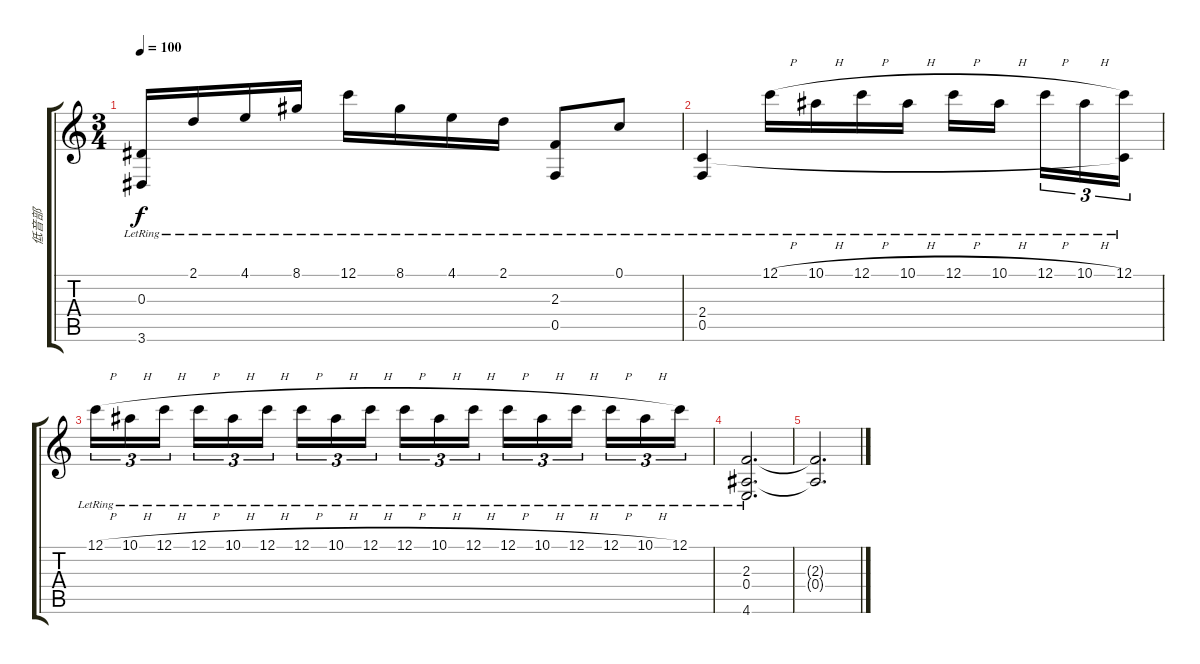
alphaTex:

\track ("低音部" "低音部") {instrument acousticguitarnylon}
\staff {score tabs}
\tuning (C4 G3 Eb3 Bb2 F2 C2) {hide}
\ts (3 4)
\tempo 100
\clef g2
\ks c
(0.3{lr} 3.6{lr}).16{dy f} 2.1{lr}.16 4.1{lr}.16 8.1{lr}.16 12.1{lr}.16 8.1{lr}.16 4.1{lr}.16 2.1{lr}.16 (2.3{lr} 0.5{lr}).8 0.1{lr}.8 |
(2.4{lr} 0.5{lr}).4 12.1{h lr}.16 10.1{h lr}.16 12.1{h lr}.16 10.1{h lr}.16 12.1{h lr}.16 10.1{h lr}.16{beam splitsecondary} 12.1{h lr}.16{tu (3 2)} 10.1{h lr}.16{tu (3 2)} (12.1{lr} 2.4{t}).16{tu (3 2)} |
12.1{h lr}.16{tu (3 2)} 10.1{h lr}.16{tu (3 2)} 12.1{h lr}.16{tu (3 2) beam splitsecondary} 12.1{h lr}.16{tu (3 2)} 10.1{h lr}.16{tu (3 2)} 12.1{h lr}.16{tu (3 2)} 12.1{h lr}.16{tu (3 2)} 10.1{h lr}.16{tu (3 2)} 12.1{h lr}.16{tu (3 2) beam splitsecondary} 12.1{h lr}.16{tu (3 2)} 10.1{h lr}.16{tu (3 2)} 12.1{h lr}.16{tu (3 2)} 12.1{h lr}.16{tu (3 2)} 10.1{h lr}.16{tu (3 2)} 12.1{h lr}.16{tu (3 2) beam splitsecondary} 12.1{h lr}.16{tu (3 2)} 10.1{h lr}.16{tu (3 2)} 12.1{lr}.16{tu (3 2)} |
(2.3{lr} 0.4{lr} 4.6{lr}).2{d} |
(2.3{t} 0.4{t}).2{d}
